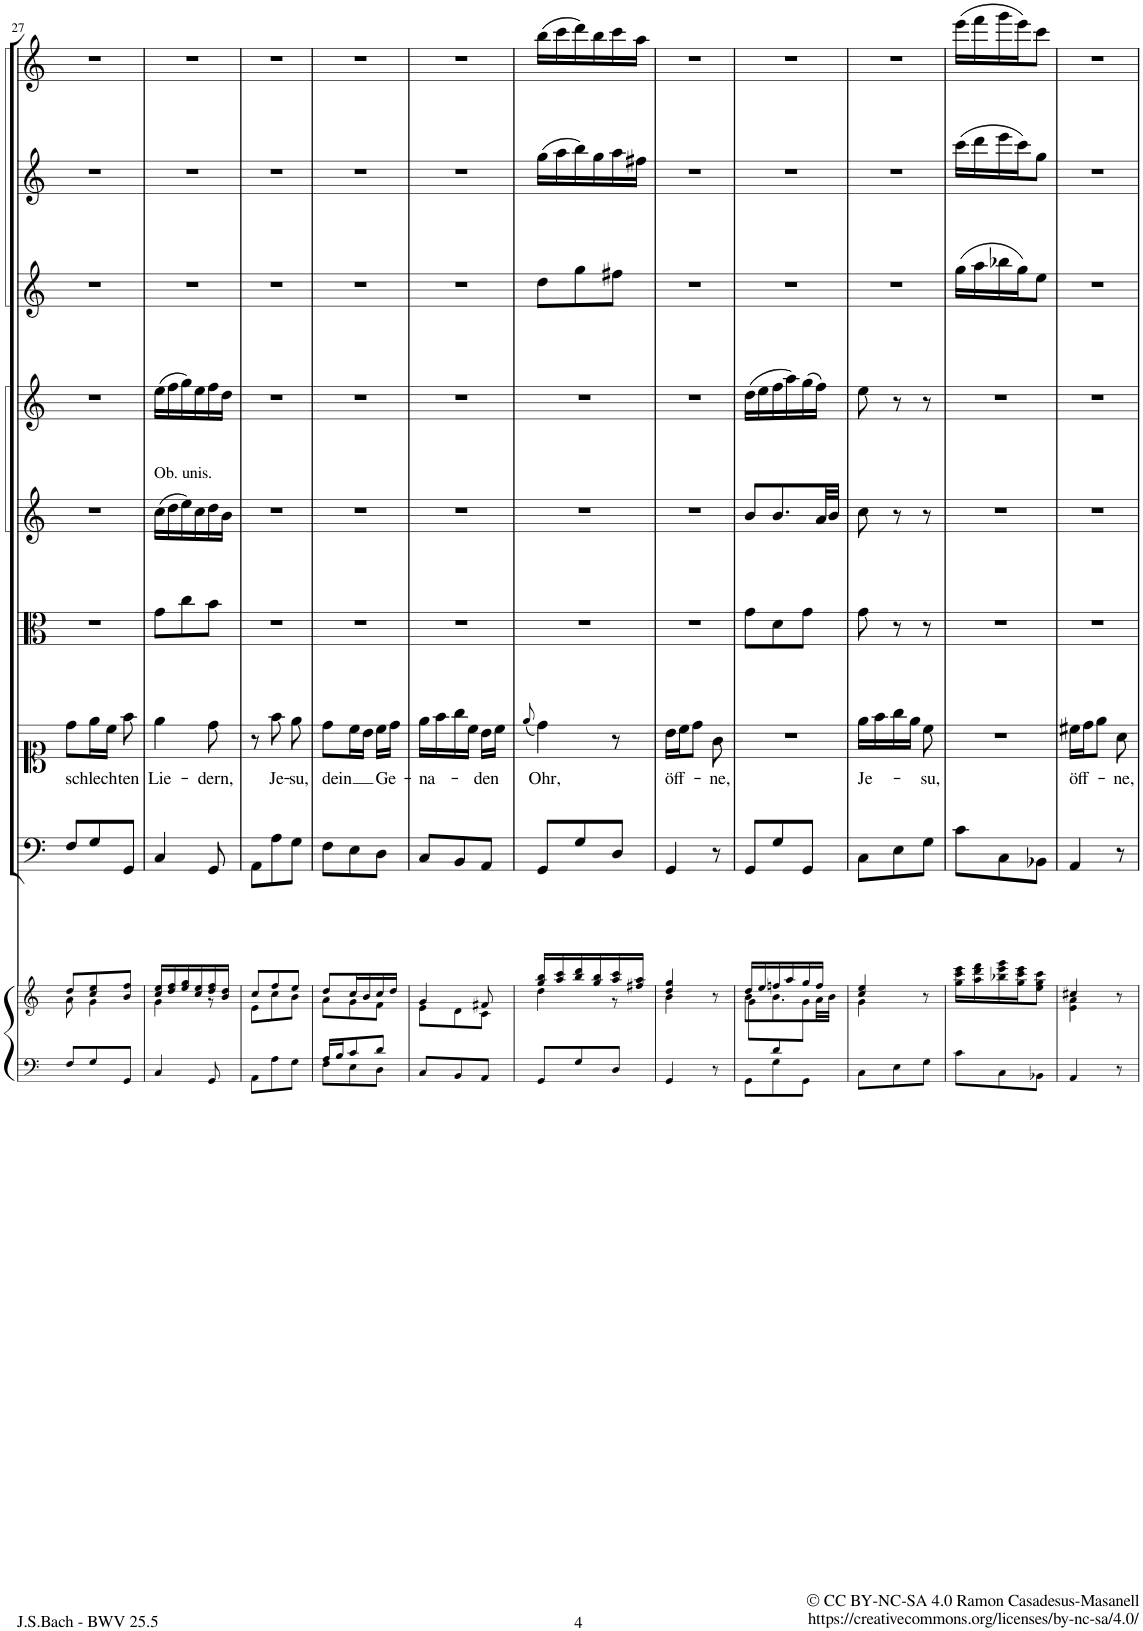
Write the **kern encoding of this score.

**kern	**kern	**kern	**kern	**text	**kern	**kern	**kern	**kern	**kern	**kern
*part9	*part9	*part8	*part7	*part7	*part6	*part5	*part4	*part3	*part2	*part1
*staff10	*staff9	*staff8	*staff7	*staff7	*staff6	*staff5	*staff4	*staff3	*staff2	*staff1
*I"Piano reduction	*	*I"Continuo	*I"Soprano	*	*I"Viola	*I"Oboe II Violino II	*I"Oboe I Violino I	*I"Flauto III	*I"Flauto II	*I"Flauto I
*I'Pno	*	*	*	*	*	*	*	*I'Fl	*I'Fl	*I'Fl
!!LO:PB:g=z
*clefF4	*clefG2	*clefF4	*clefC1	*	*clefC3	*clefG2	*clefG2	*clefG2	*clefG2	*clefG2
*k[]	*k[]	*k[]	*k[]	*	*k[]	*k[]	*k[]	*k[]	*k[]	*k[]
*M3/8	*M3/8	*M3/8	*M3/8	*	*M3/8	*M3/8	*M3/8	*M3/8	*M3/8	*M3/8
=27	=27	=27	=27	=27	=27	=27	=27	=27	=27	=27
*	*^	*	*	*	*	*	*	*	*	*
!	!	!	!	!	!LO:LY:b	!	!	!	!	!	!
*	*	*	*	*	*	*	*^	*	*	*	*
8F/L	8dd/L	8a\	8F/L	8dd\L	schlech-	4.r	4.r	4ryy	4.r	4.r	4.r	4.r
8G/	8cc/ 8ee/	4g\	8G/	16ee\L	.	.	.	.	.	.	.	.
.	.	.	.	16cc\JJ	.	.	.	.	.	.	.	.
!	!	!	!	!	!LO:LY:b	!	!	!	!	!	!	!
8GG/J	8b/ 8ff/J	.	8GG/J	8ff\	ten	.	.	8ryy	.	.	.	.
=28	=28	=28	=28	=28	=28	=28	=28	=28	=28	=28	=28	=28
!	!	!	!	!	!	!	!LO:TX:a:t=Ob. unis.	!	!	!	!	!
!	!	!	!	!	!LO:LY:b	!	!	!	!	!	!	!
4C/	16cc/ 16ee/LL	4g\	4C/	4ee\	Lie-	8g\L	(>16cc\LL	4ryy	(>16ee\LL	4.r	4.r	4.r
.	16dd/ 16ff/	.	.	.	.	.	16dd\	.	16ff\	.	.	.
.	16ee/ 16gg/	.	.	.	.	8cc\	16ee\)	.	16gg\)	.	.	.
.	16cc/ 16ee/	.	.	.	.	.	16cc\	.	16ee\	.	.	.
!	!	!	!	!	!LO:LY:b	!	!	!	!	!	!	!
8GG/	16dd/ 16ff/	8r	8GG/	8dd\	-dern,	8b\J	16dd\	8ryy	16ff\	.	.	.
.	16b/ 16dd/JJ	.	.	.	.	.	16b\JJ	.	16dd\JJ	.	.	.
=29	=29	=29	=29	=29	=29	=29	=29	=29	=29	=29	=29	=29
8AA\L	8cc/L	8e\L	8AA\L	8r	.	4.r	4.r	4ryy	4.r	4.r	4.r	4.r
!	!	!	!	!	!LO:LY:b	!	!	!	!	!	!	!
8A\	8ff/	8cc\	8A\	8ff\	Je-	.	.	.	.	.	.	.
!	!	!	!	!	!LO:LY:b	!	!	!	!	!	!	!
8G\J	8ee/J	8b\J	8G\J	8ee\	-su,	.	.	8ryy	.	.	.	.
=30	=30	=30	=30	=30	=30	=30	=30	=30	=30	=30	=30	=30
*^	*	*	*	*	*	*	*	*	*	*	*	*
!	!	!	!	!	!	!LO:LY:b	!	!	!	!	!	!	!
16A/LL	8F\L	8dd/L	8a\L	8F\L	8dd\L	dein	4.r	4.r	4ryy	4.r	4.r	4.r	4.r
16B/J	.	.	.	.	.	.	.	.	.	.	.	.	.
8c/	8E\	16cc/L	8g\	8E\	16cc\L	.	.	.	.	.	.	.	.
.	.	16b/	.	.	16b\JJ	.	.	.	.	.	.	.	.
!	!	!	!	!	!	!LO:LY:b	!	!	!	!	!	!	!
8d/J	8D\J	16cc/	8f\J	8D\J	16cc\LL	Ge-	.	.	8ryy	.	.	.	.
.	.	16dd/JJ	.	.	16dd\JJ	.	.	.	.	.	.	.	.
*v	*v	*	*	*	*	*	*	*	*	*	*	*	*
=31	=31	=31	=31	=31	=31	=31	=31	=31	=31	=31	=31	=31
!	!	!	!	!	!LO:LY:b	!	!	!	!	!	!	!
8C/L	4g/	8e\L	8C/L	16ee\LL	-na-	4.r	4.r	4ryy	4.r	4.r	4.r	4.r
.	.	.	.	16ff\	.	.	.	.	.	.	.	.
8BB/	.	8d\	8BB/	16gg\	.	.	.	.	.	.	.	.
.	.	.	.	16cc\JJ	.	.	.	.	.	.	.	.
!	!	!	!	!	!LO:LY:b	!	!	!	!	!	!	!
8AA/J	8f#X/	8c\J	8AA/J	16b\LL	den	.	.	8ryy	.	.	.	.
.	.	.	.	16cc\JJ	.	.	.	.	.	.	.	.
*	*	*	*	*	*	*	*v	*v	*	*	*	*
=32	=32	=32	=32	=32	=32	=32	=32	=32	=32	=32	=32
.	.	.	.	(<8qee/	.	.	.	.	.	.	.
!	!	!	!	!	!LO:LY:b	!	!	!	!	!	!
8GG/L	16gg/ 16bb/LL	4dd\	8GG/L	4dd\)	Ohr,	4.r	4.r	4.r	8dd\L	(>16gg\LL	(>16bb\LL
.	16aa/ 16ccc/	.	.	.	.	.	.	.	.	16aa\	16ccc\
8G/	16bb/ 16ddd/	.	8G/	.	.	.	.	.	8gg\	16bb\)	16ddd\)
.	16gg/ 16bb/	.	.	.	.	.	.	.	.	16gg\	16bb\
8D/J	16aa/ 16ccc/	8r	8D/J	8r	.	.	.	.	8ff#X\J	16aa\	16ccc\
.	16ff#X/ 16aa/JJ	.	.	.	.	.	.	.	.	16ff#X\JJ	16aa\JJ
=33	=33	=33	=33	=33	=33	=33	=33	=33	=33	=33	=33
!	!	!	!	!	!LO:LY:b	!	!	!	!	!	!
4GG/	4dd/ 4gg/	4b\	4GG/	16b\LL	öff-	4.r	4.r	4.r	4.r	4.r	4.r
.	.	.	.	16cc\J	.	.	.	.	.	.	.
.	.	.	.	8dd\J	.	.	.	.	.	.	.
!	!	!	!	!	!LO:LY:b	!	!	!	!	!	!
8r	8r	8ryy	8r	8g\	ne,	.	.	.	.	.	.
=34	=34	=34	=34	=34	=34	=34	=34	=34	=34	=34	=34
*^	*	*^	*	*	*	*	*	*	*	*	*
8ryy	8GG\L	16dd/LL	8b\L	8g\L	8GG/L	4.r	.	8g\L	8b/L	(>16dd\LL	4.r	4.r	4.r
.	.	16ee/	.	.	.	.	.	.	.	16ee\	.	.	.
8d/	8G\	16ffn/	8.b\	8ryy	8G/	.	.	8d\	8.b/	16ff\	.	.	.
.	.	16aa/	.	.	.	.	.	.	.	16aa\)	.	.	.
8ryy	8GG\J	16gg/	.	8g\J	8GG/J	.	.	8g\J	.	(>16gg\	.	.	.
.	.	16ff/JJ	32a\LL	.	.	.	.	.	32a/LL	16ff\JJ)	.	.	.
.	.	.	32b\JJJ	.	.	.	.	.	32b/JJJ	.	.	.	.
*v	*v	*	*	*	*	*	*	*	*	*	*	*	*
*	*	*v	*v	*	*	*	*	*	*	*	*	*
=35	=35	=35	=35	=35	=35	=35	=35	=35	=35	=35	=35
!	!	!	!	!	!LO:LY:b	!	!	!	!	!	!
8C\L	4cc/ 4ee/	4g\	8C\L	16ee\LL	Je-	8g\	8cc\	8ee\	4.r	4.r	4.r
.	.	.	.	16ff\	.	.	.	.	.	.	.
8E\	.	.	8E\	16gg\	.	8r	8r	8r	.	.	.
.	.	.	.	16ee\JJ	.	.	.	.	.	.	.
!	!	!	!	!	!LO:LY:b	!	!	!	!	!	!
8G\J	8r	8ryy	8G\J	8cc\	su,	8r	8r	8r	.	.	.
*	*v	*v	*	*	*	*	*	*	*	*	*
=36	=36	=36	=36	=36	=36	=36	=36	=36	=36	=36
8c\L	16gg\ 16ccc\ 16eee\LL	8c\L	4.r	.	4.r	4.r	4.r	(>16gg\LL	(>16ccc\LL	(>16eee\LL
.	16aa\ 16ddd\ 16fff\	.	.	.	.	.	.	16aa\	16ddd\	16fff\
8C\	16bb-X\ 16eee\ 16ggg\	8C\	.	.	.	.	.	16bb-X\	16eee\	16ggg\
.	16gg\ 16ccc\ 16eee\J	.	.	.	.	.	.	16gg\J)	16ccc\J)	16eee\J)
8BB-X\J	8ee\ 8gg\ 8ccc\J	8BB-X\J	.	.	.	.	.	8ee\J	8gg\J	8ccc\J
=37	=37	=37	=37	=37	=37	=37	=37	=37	=37	=37
*	*^	*	*	*	*	*	*	*	*	*
!	!	!	!	!	!LO:LY:b	!	!	!	!	!	!
4AA/	4cc#X/	4e\ 4a\	4AA/	16cc#X\LL	öff-	4.r	4.r	4.r	4.r	4.r	4.r
.	.	.	.	16dd\J	.	.	.	.	.	.	.
.	.	.	.	8ee\J	.	.	.	.	.	.	.
!	!	!	!	!	!LO:LY:b	!	!	!	!	!	!
8r	8r	8ryy	8r	8a\	ne,	.	.	.	.	.	.
*	*v	*v	*	*	*	*	*	*	*	*	*
=	=	=	=	=	=	=	=	=	=	=
*-	*-	*-	*-	*-	*-	*-	*-	*-	*-	*-
